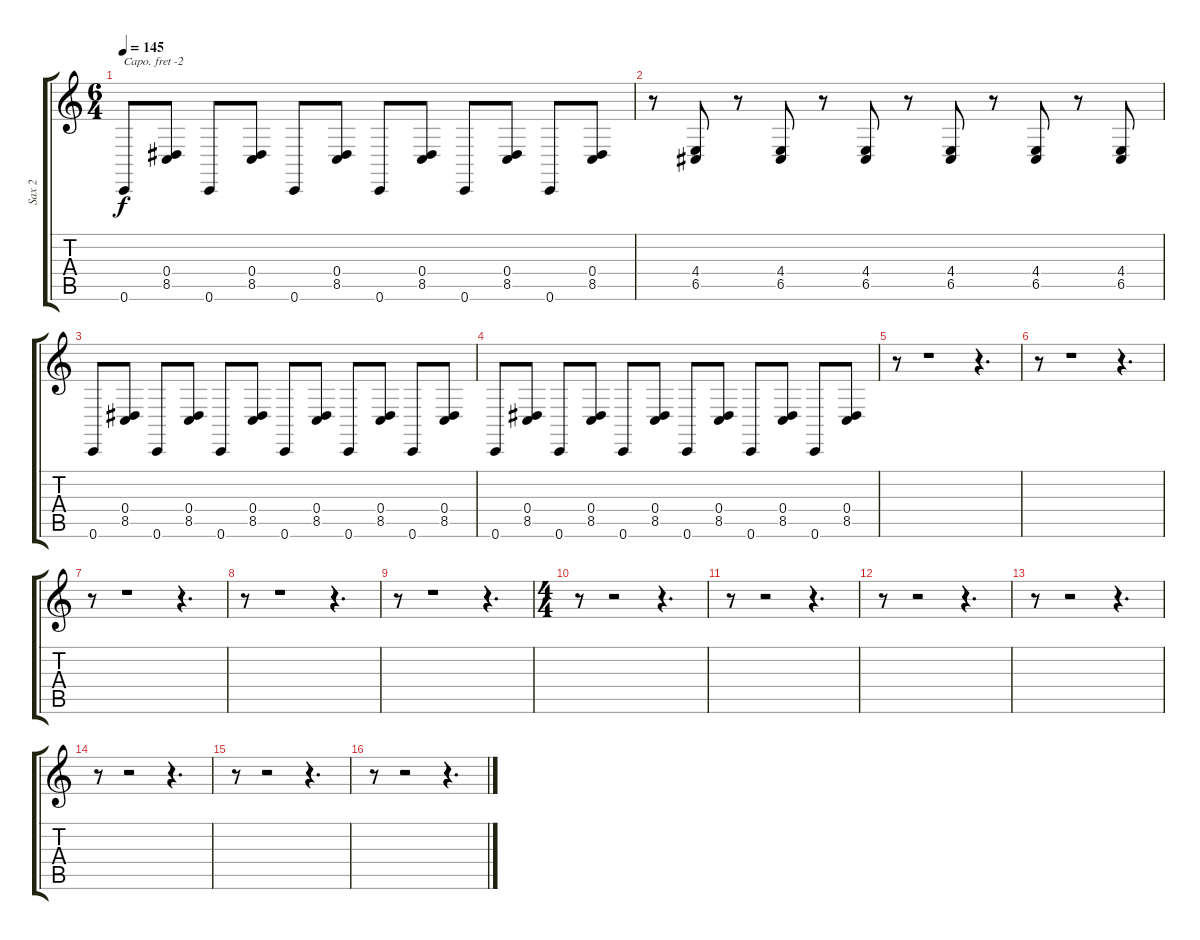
\track ("Sax 2" "Sax 2") {instrument clarinet}
\staff {score tabs}
\capo -2
\tuning (E4 B3 G3 D3 A2 D2) {hide}
\ts (6 4)
\tempo 145
\clef g2
\ks c
0.6.8{dy f} (0.4 8.5).8 0.6.8 (0.4 8.5).8 0.6.8 (0.4 8.5).8 0.6.8 (0.4 8.5).8 0.6.8 (0.4 8.5).8 0.6.8 (0.4 8.5).8 |
r.8 (4.4 6.5).8 r.8 (4.4 6.5).8 r.8 (4.4 6.5).8 r.8 (4.4 6.5).8 r.8 (4.4 6.5).8 r.8 (4.4 6.5).8 |
0.6.8 (0.4 8.5).8 0.6.8 (0.4 8.5).8 0.6.8 (0.4 8.5).8 0.6.8 (0.4 8.5).8 0.6.8 (0.4 8.5).8 0.6.8 (0.4 8.5).8 |
0.6.8 (0.4 8.5).8 0.6.8 (0.4 8.5).8 0.6.8 (0.4 8.5).8 0.6.8 (0.4 8.5).8 0.6.8 (0.4 8.5).8 0.6.8 (0.4 8.5).8 |
r.8 r.1 r.4{d} |
r.8 r.1 r.4{d} |
r.8 r.1 r.4{d} |
r.8 r.1 r.4{d} |
r.8 r.1 r.4{d} |
\ts (4 4)
r.8 r.2 r.4{d} |
r.8 r.2 r.4{d} |
r.8 r.2 r.4{d} |
r.8 r.2 r.4{d} |
r.8 r.2 r.4{d} |
r.8 r.2 r.4{d} |
r.8 r.2 r.4{d}
